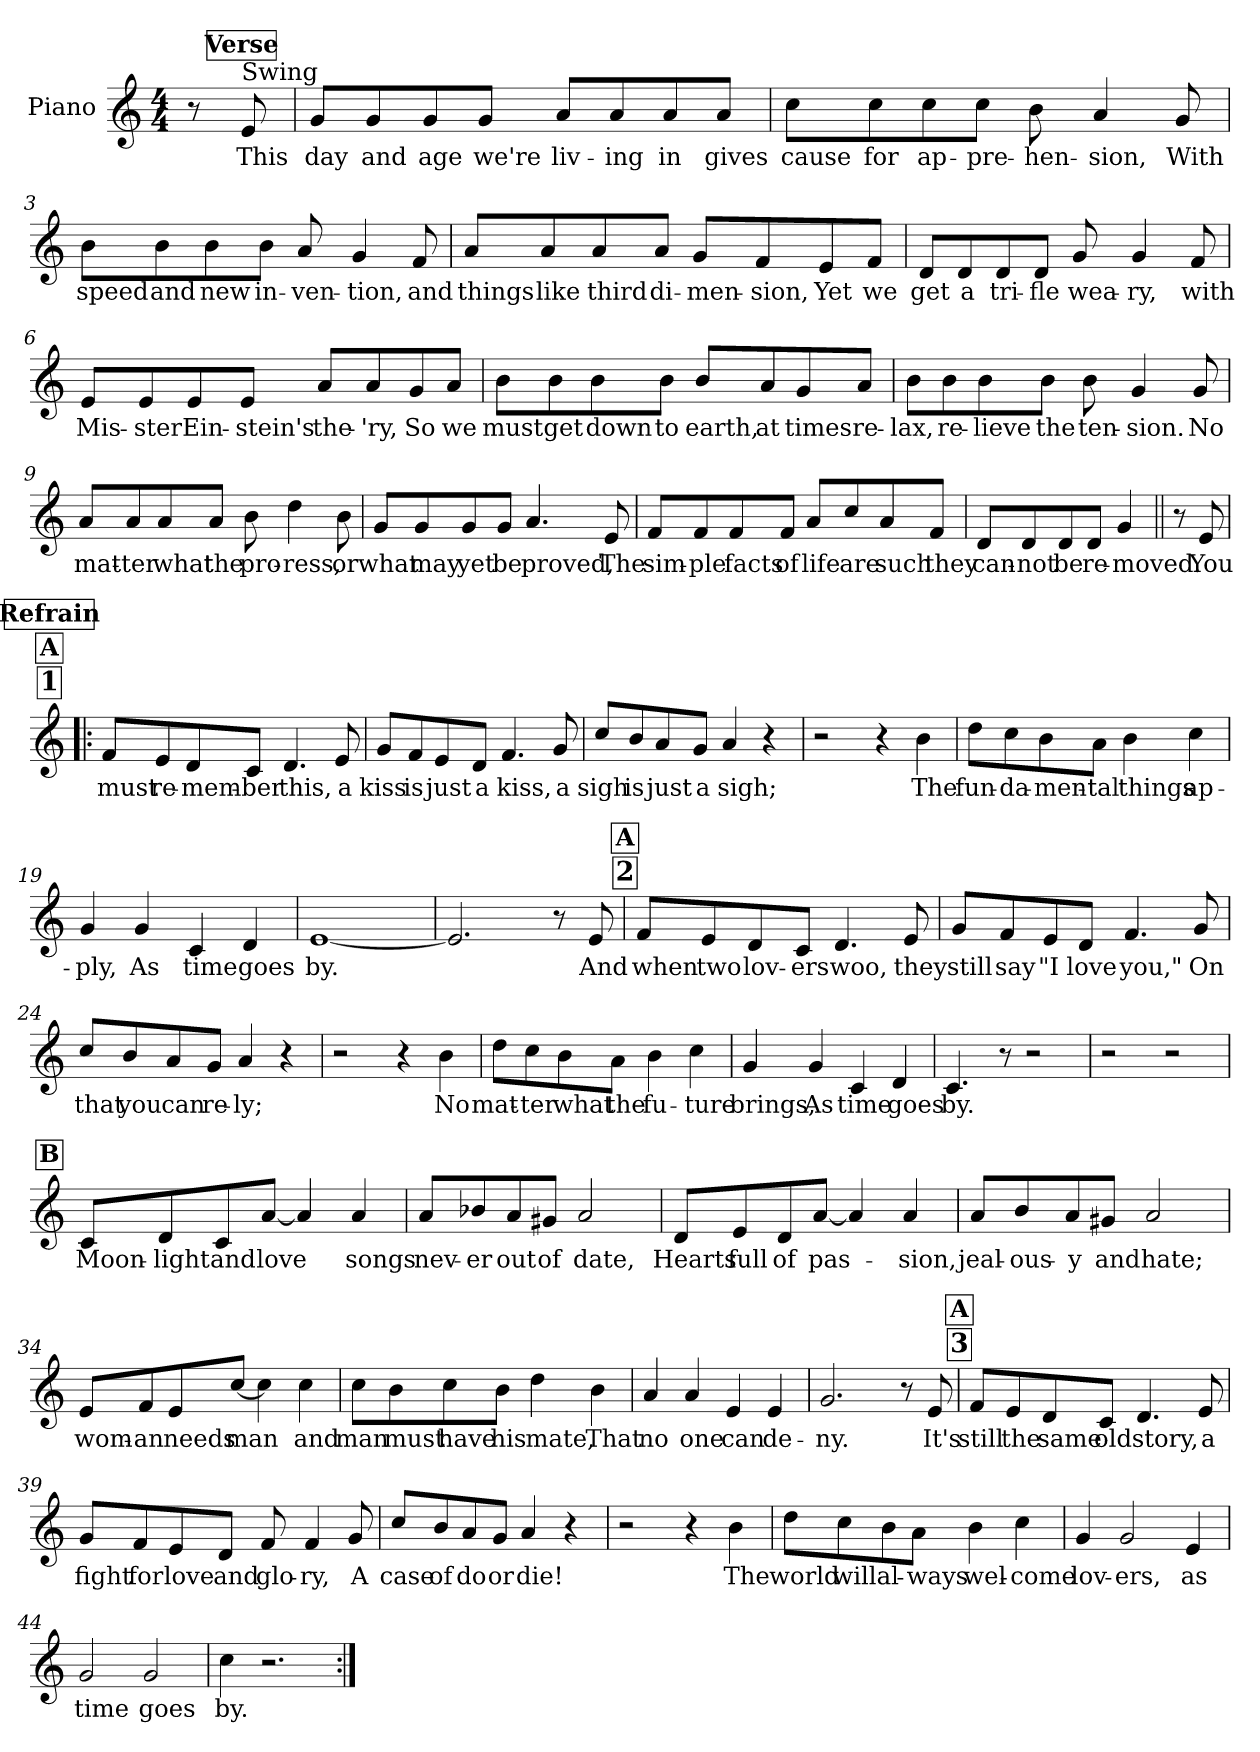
**kern	**text
*part1	*part1
*staff1	*staff1
*I"Piano	*
*I'Pno.	*
*clefG2	*
*k[]	*
*M4/4	*
!!LO:REH:place=s1:a:fs=14:t=Verse:qo=0.5
=	=
8r	.
!LO:TX:a:t=Swing	!
!	!LO:LY:b
8e/	This
=1	=1
!	!LO:LY:b
8g/L	day
!	!LO:LY:b
8g/	and
!	!LO:LY:b
8g/	age
!	!LO:LY:b
8g/J	we're
!	!LO:LY:b
8a/L	liv-
!	!LO:LY:b
8a/	-ing
!	!LO:LY:b
8a/	in
!	!LO:LY:b
8a/J	gives
=2	=2
!	!LO:LY:b
8cc\L	cause
!	!LO:LY:b
8cc\	for
!	!LO:LY:b
8cc\	ap-
!	!LO:LY:b
8cc\J	-pre-
!	!LO:LY:b
8b\	-hen-
!	!LO:LY:b
4a/	-sion,
!	!LO:LY:b
8g/	With
!!LO:LB:g=z
=3	=3
!	!LO:LY:b
8b\L	speed
!	!LO:LY:b
8b\	and
!	!LO:LY:b
8b\	new
!	!LO:LY:b
8b\J	in-
!	!LO:LY:b
8a/	-ven-
!	!LO:LY:b
4g/	-tion,
!	!LO:LY:b
8f/	and
=4	=4
!	!LO:LY:b
8a/L	things
!	!LO:LY:b
8a/	like
!	!LO:LY:b
8a/	third
!	!LO:LY:b
8a/J	di-
!	!LO:LY:b
8g/L	-men-
!	!LO:LY:b
8f/	-sion,
!	!LO:LY:b
8e/	Yet
!	!LO:LY:b
8f/J	we
!!LO:LB:g=z
=5	=5
!	!LO:LY:b
8d/L	get
!	!LO:LY:b
8d/	a
!	!LO:LY:b
8d/	tri-
!	!LO:LY:b
8d/J	-fle
!	!LO:LY:b
8g/	wea-
!	!LO:LY:b
4g/	-ry,
!	!LO:LY:b
8f/	with
=6	=6
!	!LO:LY:b
8e/L	Mis-
!	!LO:LY:b
8e/	-ster
!	!LO:LY:b
8e/	Ein-
!	!LO:LY:b
8e/J	-stein's
!	!LO:LY:b
8a/L	the-
!	!LO:LY:b
8a/	-'ry,
!	!LO:LY:b
8g/	So
!	!LO:LY:b
8a/J	we
!!LO:LB:g=z
=7	=7
!	!LO:LY:b
8b\L	must
!	!LO:LY:b
8b\	get
!	!LO:LY:b
8b\	down
!	!LO:LY:b
8b\J	to
!	!LO:LY:b
8b/L	earth,
!	!LO:LY:b
8a/	at
!	!LO:LY:b
8g/	times
!	!LO:LY:b
8a/J	re-
=8	=8
!	!LO:LY:b
8b\L	-lax,
!	!LO:LY:b
8b\	re-
!	!LO:LY:b
8b\	-lieve
!	!LO:LY:b
8b\J	the
!	!LO:LY:b
8b\	ten-
!	!LO:LY:b
4g/	-sion.
!	!LO:LY:b
8g/	No
!!LO:LB:g=z
=9	=9
!	!LO:LY:b
8a/L	mat-
!	!LO:LY:b
8a/	-ter
!	!LO:LY:b
8a/	what
!	!LO:LY:b
8a/J	the
!	!LO:LY:b
8b\	pro-
!	!LO:LY:b
4dd\	-ress,
!	!LO:LY:b
8b\	or
=10	=10
!	!LO:LY:b
8g/L	what
!	!LO:LY:b
8g/	may
!	!LO:LY:b
8g/	yet
!	!LO:LY:b
8g/J	be
!	!LO:LY:b
4.a/	proved,
!	!LO:LY:b
8e/	The
!!LO:LB:g=z
=11	=11
!	!LO:LY:b
8f/L	sim-
!	!LO:LY:b
8f/	-ple
!	!LO:LY:b
8f/	facts
!	!LO:LY:b
8f/J	of
!	!LO:LY:b
8a/L	life
!	!LO:LY:b
8cc/	are
!	!LO:LY:b
8a/	such
!	!LO:LY:b
8f/J	they
=12	=12
!	!LO:LY:b
8d/L	can-
!	!LO:LY:b
8d/	-not
!	!LO:LY:b
8d/	be
!	!LO:LY:b
8d/J	re-
!	!LO:LY:b
4g/	-moved.
!!LO:PB:g=z
=13||	=13||
8r	.
!	!LO:LY:b
8e/	You
!!LO:REH:place=s1:a:t=1
!!LO:REH:place=s1:a:fs=12:t=A
!!LO:REH:place=s1:a:fs=14:t=Refrain
=14!|:	=14!|:
!	!LO:LY:b
8f/L	must
!	!LO:LY:b
8e/	re-
!	!LO:LY:b
8d/	-mem-
!	!LO:LY:b
8c/J	-ber
!	!LO:LY:b
4.d/	this,
!	!LO:LY:b
8e/	a
=15	=15
!	!LO:LY:b
8g/L	kiss
!	!LO:LY:b
8f/	is
!	!LO:LY:b
8e/	just
!	!LO:LY:b
8d/J	a
!	!LO:LY:b
4.f/	kiss,
!	!LO:LY:b
8g/	a
=16	=16
!	!LO:LY:b
8cc/L	sigh
!	!LO:LY:b
8b/	is
!	!LO:LY:b
8a/	just
!	!LO:LY:b
8g/J	a
!	!LO:LY:b
4a/	sigh;
4r	.
=17	=17
2r	.
4r	.
!	!LO:LY:b
4b\	The
!!LO:LB:g=z
=18	=18
!	!LO:LY:b
8dd\L	fun-
!	!LO:LY:b
8cc\	da-
!	!LO:LY:b
8b\	-men-
!	!LO:LY:b
8a\J	tal
!	!LO:LY:b
4b\	things
!	!LO:LY:b
4cc\	ap-
=19	=19
!	!LO:LY:b
4g/	-ply,
!	!LO:LY:b
4g/	As
!	!LO:LY:b
4c/	time
!	!LO:LY:b
4d/	goes
=20	=20
!	!LO:LY:b
[1e	by.
=21	=21
2.e/]	.
8r	.
!	!LO:LY:b
8e/	And
!!LO:LB:g=z
!!LO:REH:place=s1:a:t=2
!!LO:REH:place=s1:a:fs=12:t=A
=22	=22
!	!LO:LY:b
8f/L	when
!	!LO:LY:b
8e/	two
!	!LO:LY:b
8d/	lov-
!	!LO:LY:b
8c/J	ers
!	!LO:LY:b
4.d/	woo,
!	!LO:LY:b
8e/	they
=23	=23
!	!LO:LY:b
8g/L	still
!	!LO:LY:b
8f/	say
!	!LO:LY:b
8e/	"I
!	!LO:LY:b
8d/J	love
!	!LO:LY:b
4.f/	you,"
!	!LO:LY:b
8g/	On
=24	=24
!	!LO:LY:b
8cc/L	that
!	!LO:LY:b
8b/	you
!	!LO:LY:b
8a/	can
!	!LO:LY:b
8g/J	re-
!	!LO:LY:b
4a/	-ly;
4r	.
=25	=25
2r	.
4r	.
!	!LO:LY:b
4b\	No
!!LO:LB:g=z
=26	=26
!	!LO:LY:b
8dd\L	mat-
!	!LO:LY:b
8cc\	ter
!	!LO:LY:b
8b\	what
!	!LO:LY:b
8a\J	the
!	!LO:LY:b
4b\	fu-
!	!LO:LY:b
4cc\	-ture
=27	=27
!	!LO:LY:b
4g/	brings,
!	!LO:LY:b
4g/	As
!	!LO:LY:b
4c/	time
!	!LO:LY:b
4d/	goes
=28	=28
!	!LO:LY:b
4.c/	by.
8r	.
2r	.
=29	=29
2r	.
2r	.
!!LO:LB:g=z
!!LO:REH:place=s1:a:fs=12:t=B
=30	=30
!	!LO:LY:b
8c/L	Moon-
!	!LO:LY:b
8d/	-light
!	!LO:LY:b
8c/	and
!	!LO:LY:b
[8a/J	love
4a/]	.
!	!LO:LY:b
4a/	songs
=31	=31
!	!LO:LY:b
8a/L	nev-
!	!LO:LY:b
8b-X/	er
!	!LO:LY:b
8a/	out
!	!LO:LY:b
8g#X/J	of
!	!LO:LY:b
2a/	date,
=32	=32
!	!LO:LY:b
8d/L	Hearts
!	!LO:LY:b
8e/	full
!	!LO:LY:b
8d/	of
!	!LO:LY:b
[8a/J	pas-
4a/]	.
!	!LO:LY:b
4a/	sion,
=33	=33
!	!LO:LY:b
8a/L	jeal-
!	!LO:LY:b
8b/	ous-
!	!LO:LY:b
8a/	-y
!	!LO:LY:b
8g#X/J	and
!	!LO:LY:b
2a/	hate;
!!LO:LB:g=z
=34	=34
!	!LO:LY:b
8e/L	wom-
!	!LO:LY:b
8f/	-an
!	!LO:LY:b
8e/	needs
!	!LO:LY:b
[8cc/J	man
4cc\]	.
!	!LO:LY:b
4cc\	and
=35	=35
!	!LO:LY:b
8cc\L	man
!	!LO:LY:b
8b\	must
!	!LO:LY:b
8cc\	have
!	!LO:LY:b
8b\J	his
!	!LO:LY:b
4dd\	mate,
!	!LO:LY:b
4b\	That
=36	=36
!	!LO:LY:b
4a/	no
!	!LO:LY:b
4a/	one
!	!LO:LY:b
4e/	can
!	!LO:LY:b
4e/	de-
=37	=37
!	!LO:LY:b
2.g/	-ny.
8r	.
!	!LO:LY:b
8e/	It's
!!LO:LB:g=z
!!LO:REH:place=s1:a:t=3
!!LO:REH:place=s1:a:fs=12:t=A
=38	=38
!	!LO:LY:b
8f/L	still
!	!LO:LY:b
8e/	the
!	!LO:LY:b
8d/	same
!	!LO:LY:b
8c/J	old
!	!LO:LY:b
4.d/	story,
!	!LO:LY:b
8e/	a
=39	=39
!	!LO:LY:b
8g/L	fight
!	!LO:LY:b
8f/	for
!	!LO:LY:b
8e/	love
!	!LO:LY:b
8d/J	and
!	!LO:LY:b
8f/	glo-
!	!LO:LY:b
4f/	-ry,
!	!LO:LY:b
8g/	A
=40	=40
!	!LO:LY:b
8cc/L	case
!	!LO:LY:b
8b/	of
!	!LO:LY:b
8a/	do
!	!LO:LY:b
8g/J	or
!	!LO:LY:b
4a/	die!
4r	.
=41	=41
2r	.
4r	.
!	!LO:LY:b
4b\	The
!!LO:LB:g=z
=42	=42
!	!LO:LY:b
8dd\L	world
!	!LO:LY:b
8cc\	will
!	!LO:LY:b
8b\	al-
!	!LO:LY:b
8a\J	ways
!	!LO:LY:b
4b\	wel-
!	!LO:LY:b
4cc\	-come
=43	=43
!	!LO:LY:b
4g/	lov-
!	!LO:LY:b
2g/	-ers,
!	!LO:LY:b
4e/	as
=44	=44
!	!LO:LY:b
2g/	time
!	!LO:LY:b
2g/	goes
=45	=45
!	!LO:LY:b
4cc\	by.
2.r	.
=:|!	=:|!
*-	*-
